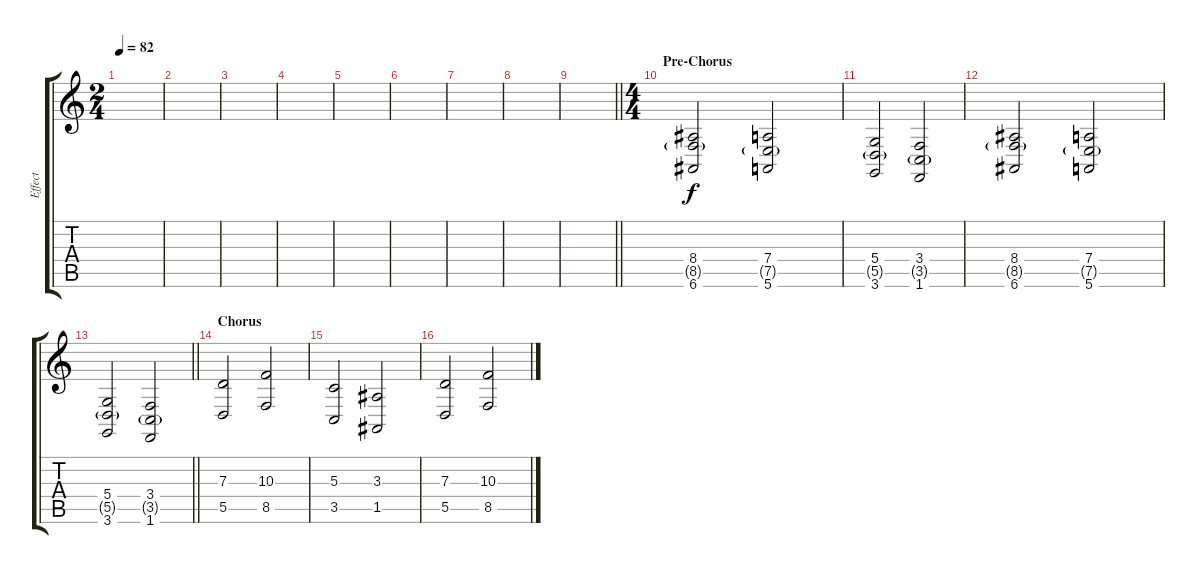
\track ("Effect" "Effect") {instrument drawbarorgan}
\staff {score tabs}
\tuning (E4 B3 G3 D3 A2 E2) {hide}
\ts (2 4)
\tempo 82
\clef g2
\ks c
|
|
|
|
|
|
|
|
\barLineRight lightlight
|
\ts (4 4)
\section ("" "Pre-Chorus")
(8.4 8.5{g} 6.6).2 (7.4 7.5{g} 5.6).2 |
(5.4 5.5{g} 3.6).2 (3.4 3.5{g} 1.6).2 |
(8.4 8.5{g} 6.6).2 (7.4 7.5{g} 5.6).2 |
\barLineRight lightlight
(5.4 5.5{g} 3.6).2 (3.4 3.5{g} 1.6).2 |
\section ("" "Chorus")
(7.3 5.5).2{dy f} (10.3 8.5).2 |
(5.3 3.5).2 (3.3 1.5).2 |
(7.3 5.5).2 (10.3 8.5).2
